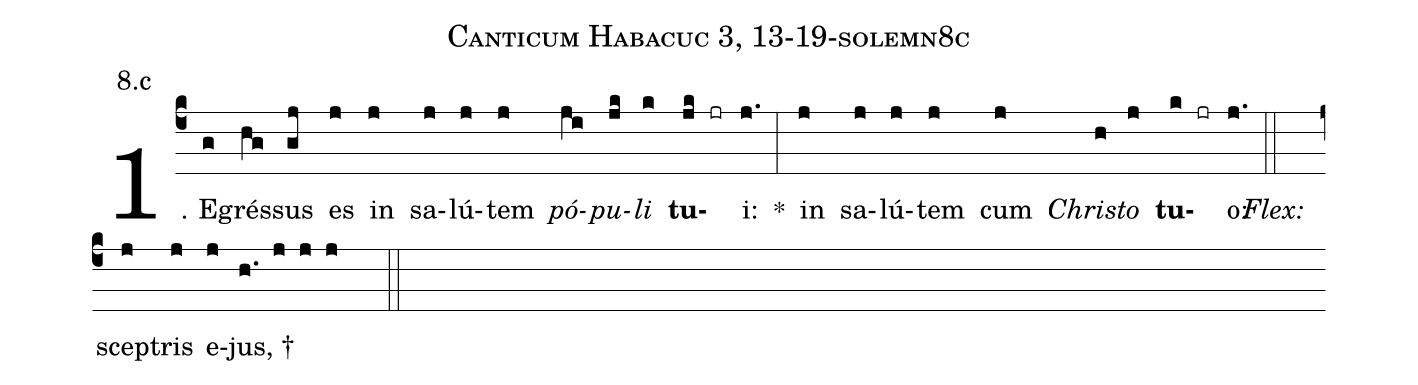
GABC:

name: Canticum Habacuc 3, 13-19-solemn8c;
annotation: 8.c;
%%
(c4)1. E(g)grés(hg)sus(gj) es(j) in(j) sa(j)lú(j)tem(j) <i>pó</i>(ji)<i>pu</i>(jk)<i>li</i>(k) <b>tu</b>(jk jr)i:(j.) *(:) in(j) sa(j)lú(j)tem(j) cum(j) <i>Chris</i>(h)<i>to</i>(j) <b>tu</b>(k jr)o:(j.) (::)
<i>Flex:</i>()  scep(j)tris(j) e(j)jus, †(h. j j j  ::)
